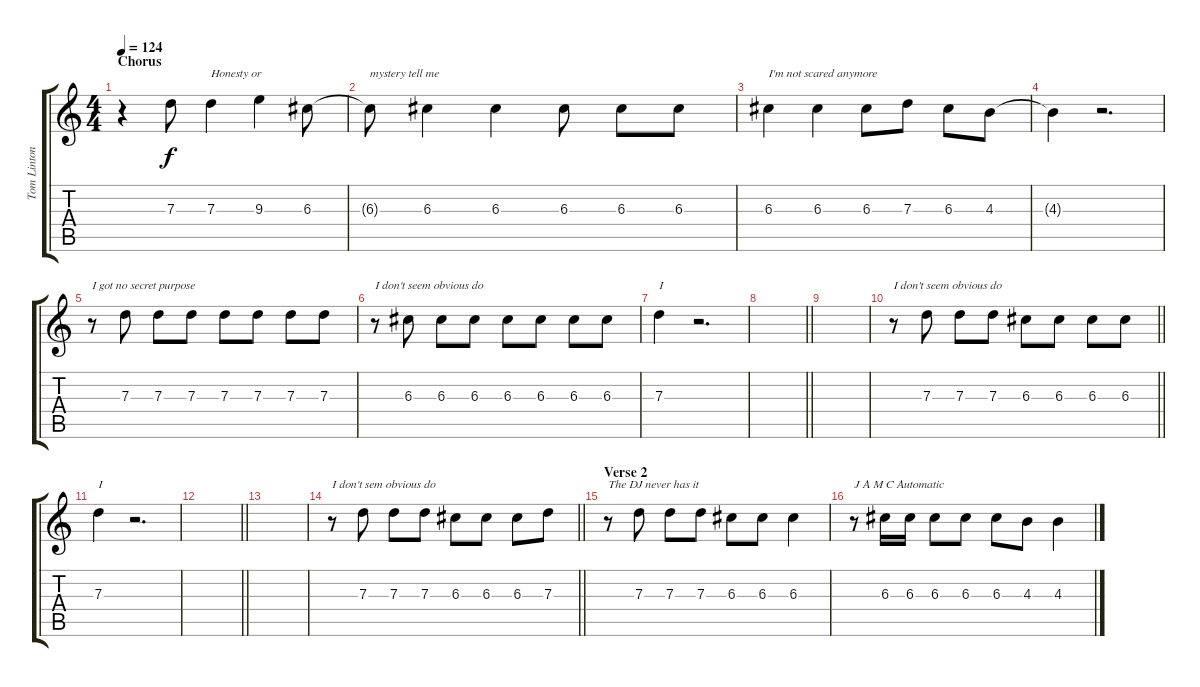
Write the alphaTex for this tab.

\track ("Tom Linton - L Vocals" "Tom Linton") {instrument contrabass}
\staff {score tabs}
\tuning (E4 B3 G3 D3 A2 E2) {hide}
\ts (4 4)
\section ("" "Chorus")
\tempo 124
\clef g2
\ks c
r.4{dy f} 7.3.8 7.3.4{txt "Honesty or"} 9.3.4 6.3.8 |
6.3{t}.8{txt "mystery tell me"} 6.3.4 6.3.4 6.3.8 6.3.8 6.3.8 |
6.3.4{txt "I'm not scared anymore"} 6.3.4 6.3.8 7.3.8 6.3.8 4.3.8 |
4.3{t}.4 r.2{d} |
r.8{txt "I got no secret purpose"} 7.3.8 7.3.8 7.3.8 7.3.8 7.3.8 7.3.8 7.3.8 |
r.8{txt "I don't seem obvious do"} 6.3.8 6.3.8 6.3.8 6.3.8 6.3.8 6.3.8 6.3.8 |
7.3.4{txt "I"} r.2{d} |
\barLineRight lightlight
|
|
\barLineRight lightlight
r.8{txt "I don't seem obvious do"} 7.3.8 7.3.8 7.3.8 6.3.8 6.3.8 6.3.8 6.3.8 |
7.3.4{txt "I"} r.2{d} |
\barLineRight lightlight
|
|
\barLineRight lightlight
r.8{txt "I don't sem obvious do"} 7.3.8 7.3.8 7.3.8 6.3.8 6.3.8 6.3.8 7.3.8 |
\section ("" "Verse 2")
r.8{txt "The DJ never has it"} 7.3.8 7.3.8 7.3.8 6.3.8 6.3.8 6.3.4 |
r.8{txt "J A M C Automatic"} 6.3.16 6.3.16 6.3.8 6.3.8 6.3.8 4.3.8 4.3.4
